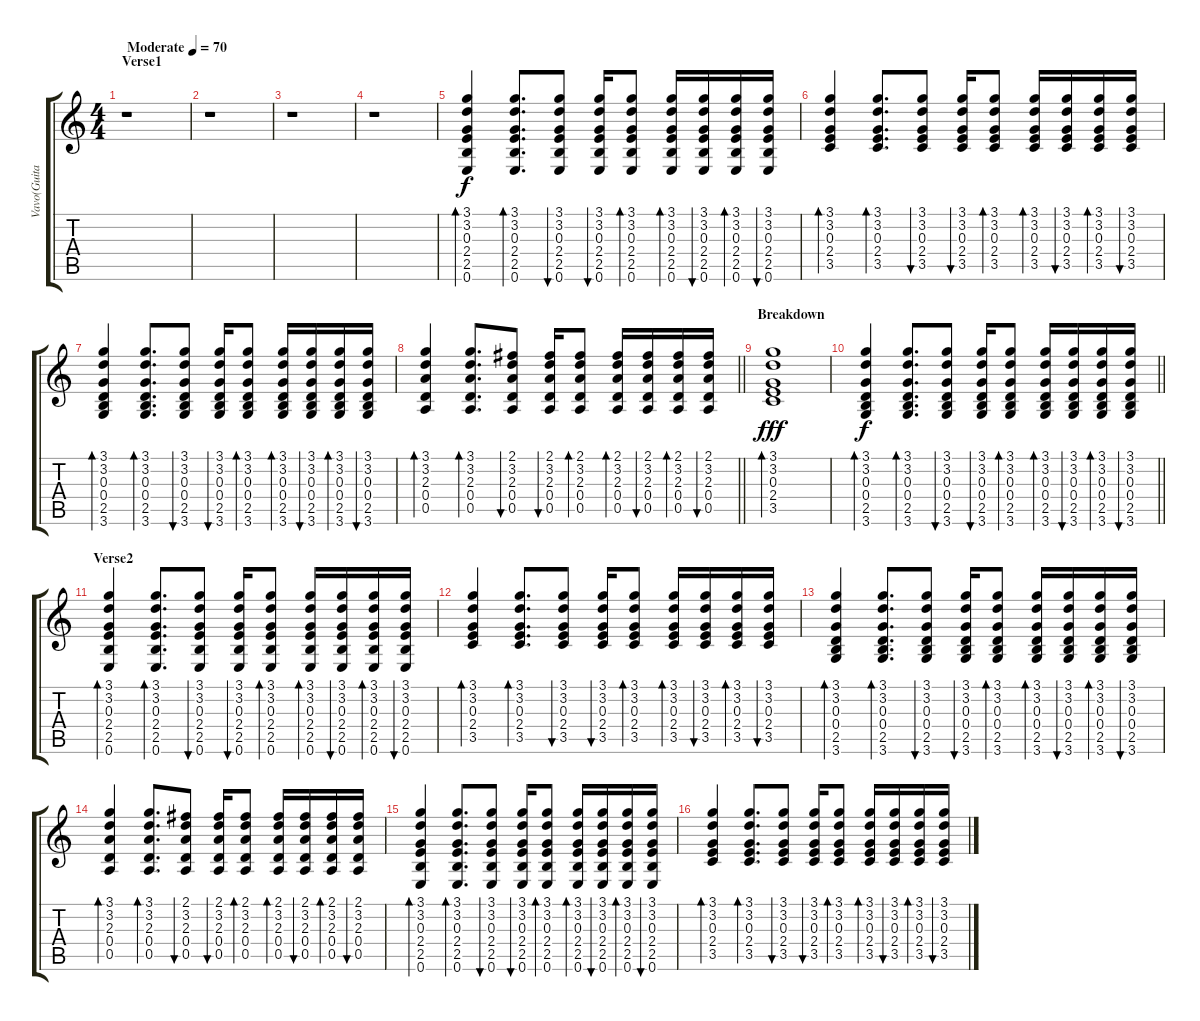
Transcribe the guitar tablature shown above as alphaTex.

\track ("Vavo(Guitarra)" "Vavo(Guita") {instrument acousticguitarsteel}
\staff {score tabs}
\tuning (E4 B3 G3 D3 A2 E2) {hide}
\ts (4 4)
\section ("" "Verse1")
\tempo (70 "Moderate")
\clef g2
\ks c
r.1{dy f instrument acousticguitarsteel} |
r.1 |
r.1 |
r.1 |
(3.1 3.2 0.3 2.4 2.5 0.6).4{bd 60} (3.1 3.2 0.3 2.4 2.5 0.6).8{d bd 30} (3.1 3.2 0.3 2.4 2.5 0.6).8{bu 30} (3.1 3.2 0.3 2.4 2.5 0.6).16{bu 30} (3.1 3.2 0.3 2.4 2.5 0.6).8{bd 30} (3.1 3.2 0.3 2.4 2.5 0.6).16{bd 30} (3.1 3.2 0.3 2.4 2.5 0.6).16{bu 30} (3.1 3.2 0.3 2.4 2.5 0.6).16{bd 30} (3.1 3.2 0.3 2.4 2.5 0.6).16{bu 30} |
(3.1 3.2 0.3 2.4 3.5).4{bd 60} (3.1 3.2 0.3 2.4 3.5).8{d bd 30} (3.1 3.2 0.3 2.4 3.5).8{bu 30} (3.1 3.2 0.3 2.4 3.5).16{bu 30} (3.1 3.2 0.3 2.4 3.5).8{bd 30} (3.1 3.2 0.3 2.4 3.5).16{bd 30} (3.1 3.2 0.3 2.4 3.5).16{bu 30} (3.1 3.2 0.3 2.4 3.5).16{bd 30} (3.1 3.2 0.3 2.4 3.5).16{bu 30} |
(3.1 3.2 0.3 0.4 2.5 3.6).4{bd 60} (3.1 3.2 0.3 0.4 2.5 3.6).8{d bd 30} (3.1 3.2 0.3 0.4 2.5 3.6).8{bu 30} (3.1 3.2 0.3 0.4 2.5 3.6).16{bu 30} (3.1 3.2 0.3 0.4 2.5 3.6).8{bd 30} (3.1 3.2 0.3 0.4 2.5 3.6).16{bd 30} (3.1 3.2 0.3 0.4 2.5 3.6).16{bu 30} (3.1 3.2 0.3 0.4 2.5 3.6).16{bd 30} (3.1 3.2 0.3 0.4 2.5 3.6).16{bu 30} |
\barLineRight lightlight
(3.1 3.2 2.3 0.4 0.5).4{bd 60} (3.1 3.2 2.3 0.4 0.5).8{d bd 30} (2.1 3.2 2.3 0.4 0.5).8{bu 30} (2.1 3.2 2.3 0.4 0.5).16{bu 30} (2.1 3.2 2.3 0.4 0.5).8{bd 30} (2.1 3.2 2.3 0.4 0.5).16{bd 30} (2.1 3.2 2.3 0.4 0.5).16{bu 30} (2.1 3.2 2.3 0.4 0.5).16{bd 30} (2.1 3.2 2.3 0.4 0.5).16{bu 30} |
\section ("" "Breakdown")
(3.1 3.2 0.3 2.4 3.5).1{bd 60 dy fff volume 12 instrument electricguitarclean} |
\barLineRight lightlight
(3.1 3.2 0.3 0.4 2.5 3.6).4{bd 60 dy f volume 8 instrument acousticguitarsteel} (3.1 3.2 0.3 0.4 2.5 3.6).8{d bd 30} (3.1 3.2 0.3 0.4 2.5 3.6).8{bu 30} (3.1 3.2 0.3 0.4 2.5 3.6).16{bu 30} (3.1 3.2 0.3 0.4 2.5 3.6).8{bd 30} (3.1 3.2 0.3 0.4 2.5 3.6).16{bd 30} (3.1 3.2 0.3 0.4 2.5 3.6).16{bu 30} (3.1 3.2 0.3 0.4 2.5 3.6).16{bd 30} (3.1 3.2 0.3 0.4 2.5 3.6).16{bu 30} |
\section ("" "Verse2")
(3.1 3.2 0.3 2.4 2.5 0.6).4{bd 60} (3.1 3.2 0.3 2.4 2.5 0.6).8{d bd 30} (3.1 3.2 0.3 2.4 2.5 0.6).8{bu 30} (3.1 3.2 0.3 2.4 2.5 0.6).16{bu 30} (3.1 3.2 0.3 2.4 2.5 0.6).8{bd 30} (3.1 3.2 0.3 2.4 2.5 0.6).16{bd 30} (3.1 3.2 0.3 2.4 2.5 0.6).16{bu 30} (3.1 3.2 0.3 2.4 2.5 0.6).16{bd 30} (3.1 3.2 0.3 2.4 2.5 0.6).16{bu 30} |
(3.1 3.2 0.3 2.4 3.5).4{bd 60} (3.1 3.2 0.3 2.4 3.5).8{d bd 30} (3.1 3.2 0.3 2.4 3.5).8{bu 30} (3.1 3.2 0.3 2.4 3.5).16{bu 30} (3.1 3.2 0.3 2.4 3.5).8{bd 30} (3.1 3.2 0.3 2.4 3.5).16{bd 30} (3.1 3.2 0.3 2.4 3.5).16{bu 30} (3.1 3.2 0.3 2.4 3.5).16{bd 30} (3.1 3.2 0.3 2.4 3.5).16{bu 30} |
(3.1 3.2 0.3 0.4 2.5 3.6).4{bd 60} (3.1 3.2 0.3 0.4 2.5 3.6).8{d bd 30} (3.1 3.2 0.3 0.4 2.5 3.6).8{bu 30} (3.1 3.2 0.3 0.4 2.5 3.6).16{bu 30} (3.1 3.2 0.3 0.4 2.5 3.6).8{bd 30} (3.1 3.2 0.3 0.4 2.5 3.6).16{bd 30} (3.1 3.2 0.3 0.4 2.5 3.6).16{bu 30} (3.1 3.2 0.3 0.4 2.5 3.6).16{bd 30} (3.1 3.2 0.3 0.4 2.5 3.6).16{bu 30} |
(3.1 3.2 2.3 0.4 0.5).4{bd 60} (3.1 3.2 2.3 0.4 0.5).8{d bd 30} (2.1 3.2 2.3 0.4 0.5).8{bu 30} (2.1 3.2 2.3 0.4 0.5).16{bu 30} (2.1 3.2 2.3 0.4 0.5).8{bd 30} (2.1 3.2 2.3 0.4 0.5).16{bd 30} (2.1 3.2 2.3 0.4 0.5).16{bu 30} (2.1 3.2 2.3 0.4 0.5).16{bd 30} (2.1 3.2 2.3 0.4 0.5).16{bu 30} |
(3.1 3.2 0.3 2.4 2.5 0.6).4{bd 60} (3.1 3.2 0.3 2.4 2.5 0.6).8{d bd 30} (3.1 3.2 0.3 2.4 2.5 0.6).8{bu 30} (3.1 3.2 0.3 2.4 2.5 0.6).16{bu 30} (3.1 3.2 0.3 2.4 2.5 0.6).8{bd 30} (3.1 3.2 0.3 2.4 2.5 0.6).16{bd 30} (3.1 3.2 0.3 2.4 2.5 0.6).16{bu 30} (3.1 3.2 0.3 2.4 2.5 0.6).16{bd 30} (3.1 3.2 0.3 2.4 2.5 0.6).16{bu 30} |
(3.1 3.2 0.3 2.4 3.5).4{bd 60} (3.1 3.2 0.3 2.4 3.5).8{d bd 30} (3.1 3.2 0.3 2.4 3.5).8{bu 30} (3.1 3.2 0.3 2.4 3.5).16{bu 30} (3.1 3.2 0.3 2.4 3.5).8{bd 30} (3.1 3.2 0.3 2.4 3.5).16{bd 30} (3.1 3.2 0.3 2.4 3.5).16{bu 30} (3.1 3.2 0.3 2.4 3.5).16{bd 30} (3.1 3.2 0.3 2.4 3.5).16{bu 30}
